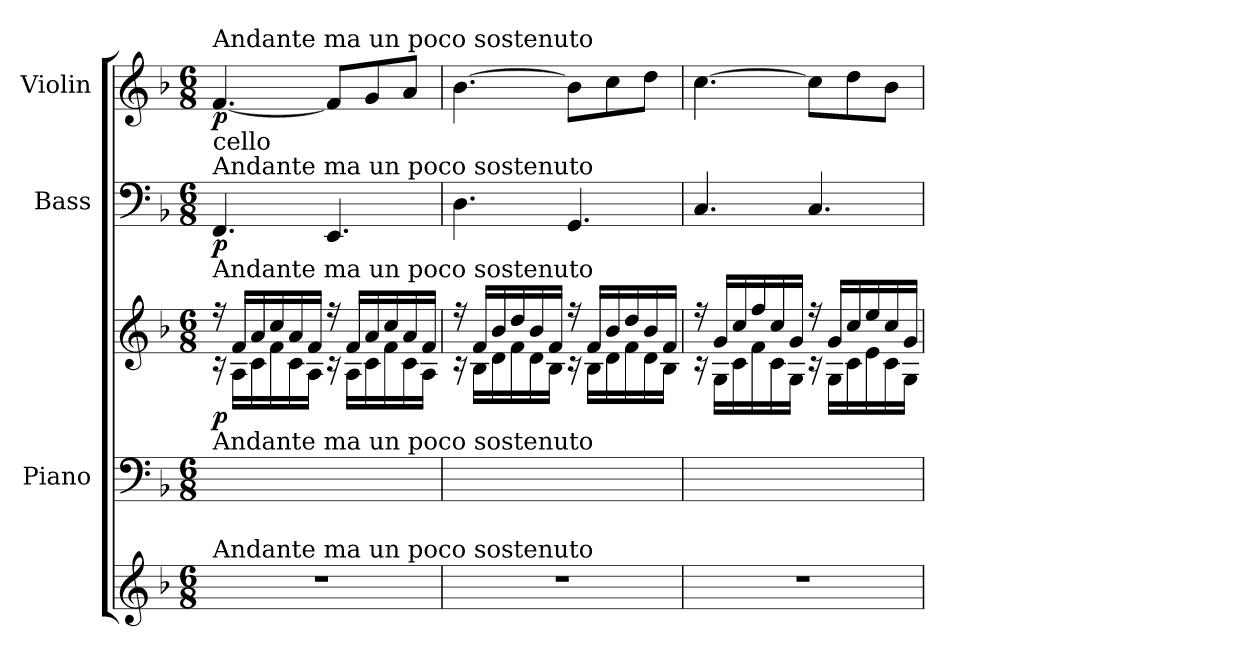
**kern	**kern	**kern	**dynam	**kern	**dynam	**kern	**dynam
*part4	*part3	*part3	*part3	*part2	*part2	*part1	*part1
*staff5	*staff4	*staff3	*staff3/4	*staff2	*staff2	*staff1	*staff1
*	*I"Piano	*	*	*I"Bass	*	*I"Violin	*
*	*I'Pno.	*	*	*I'Bs.	*	*I'Vln.	*
*clefG2	*clefF4	*clefG2	*	*clefF4	*	*clefG2	*
*	*	*	*	*ITrd7c12	*	*	*
*k[b-]	*k[b-]	*k[b-]	*	*k[b-]	*	*k[b-]	*
*F:	*F:	*F:	*	*F:	*	*F:	*
*M6/8	*M6/8	*M6/8	*	*M6/8	*	*M6/8	*
=1	=1	=1	=1	=1	=1	=1	=1
*	*	*^	*	*	*	*	*
!	!	!	!	!	!	!	!LO:TX:a:t=Andante ma un poco sostenuto	!
!	!	!	!	!	!	!	!LO:TX:b:t=cello	!
!	!	!	!	!	!LO:TX:a:t=Andante ma un poco sostenuto	!	!	!
!	!	!LO:TX:a:t=Andante ma un poco sostenuto	!	!	!	!	!	!
!	!LO:TX:a:t=Andante ma un poco sostenuto	!	!	!	!	!	!	!
!LO:TX:a:t=Andante ma un poco sostenuto	!	!	!	!	!	!	!	!
!	!	!	!	!LO:DY:b	!	!LO:DY:b	!	!LO:DY:b
2.r	2.ryy	16r	16rc	p	4.FFF/	p	[4.f/	p
.	.	16f/LL	16A\LL	.	.	.	.	.
.	.	16a/	16c\	.	.	.	.	.
.	.	16cc/	16f\	.	.	.	.	.
.	.	16a/	16c\	.	.	.	.	.
.	.	16f/JJ	16A\JJ	.	.	.	.	.
.	.	16r	16rc	.	4.EEE/	.	8f/L]	.
.	.	16f/LL	16A\LL	.	.	.	.	.
.	.	16a/	16c\	.	.	.	8g/	.
.	.	16cc/	16f\	.	.	.	.	.
.	.	16a/	16c\	.	.	.	8a/J	.
.	.	16f/JJ	16A\JJ	.	.	.	.	.
=2	=2	=2	=2	=2	=2	=2	=2	=2
2.r	2.ryy	16r	16rc	.	4.DD\	.	[4.b-\	.
.	.	16f/LL	16B-\LL	.	.	.	.	.
.	.	16b-/	16d\	.	.	.	.	.
.	.	16dd/	16f\	.	.	.	.	.
.	.	16b-/	16d\	.	.	.	.	.
.	.	16f/JJ	16B-\JJ	.	.	.	.	.
.	.	16r	16rc	.	4.GGG/	.	8b-\L]	.
.	.	16f/LL	16B-\LL	.	.	.	.	.
.	.	16b-/	16d\	.	.	.	8cc\	.
.	.	16dd/	16f\	.	.	.	.	.
.	.	16b-/	16d\	.	.	.	8dd\J	.
.	.	16f/JJ	16B-\JJ	.	.	.	.	.
=3	=3	=3	=3	=3	=3	=3	=3	=3
2.r	2.ryy	16r	16rc	.	4.CC/	.	[4.cc\	.
.	.	16g/LL	16G\LL	.	.	.	.	.
.	.	16cc/	16c\	.	.	.	.	.
.	.	16ff/	16f\	.	.	.	.	.
.	.	16cc/	16c\	.	.	.	.	.
.	.	16g/JJ	16G\JJ	.	.	.	.	.
.	.	16r	16rc	.	4.CC/	.	8cc\L]	.
.	.	16g/LL	16G\LL	.	.	.	.	.
.	.	16cc/	16c\	.	.	.	8dd\	.
.	.	16ee/	16e\	.	.	.	.	.
.	.	16cc/	16c\	.	.	.	8b-\J	.
.	.	16g/JJ	16G\JJ	.	.	.	.	.
*	*	*v	*v	*	*	*	*	*
=	=	=	=	=	=	=	=
*-	*-	*-	*-	*-	*-	*-	*-
